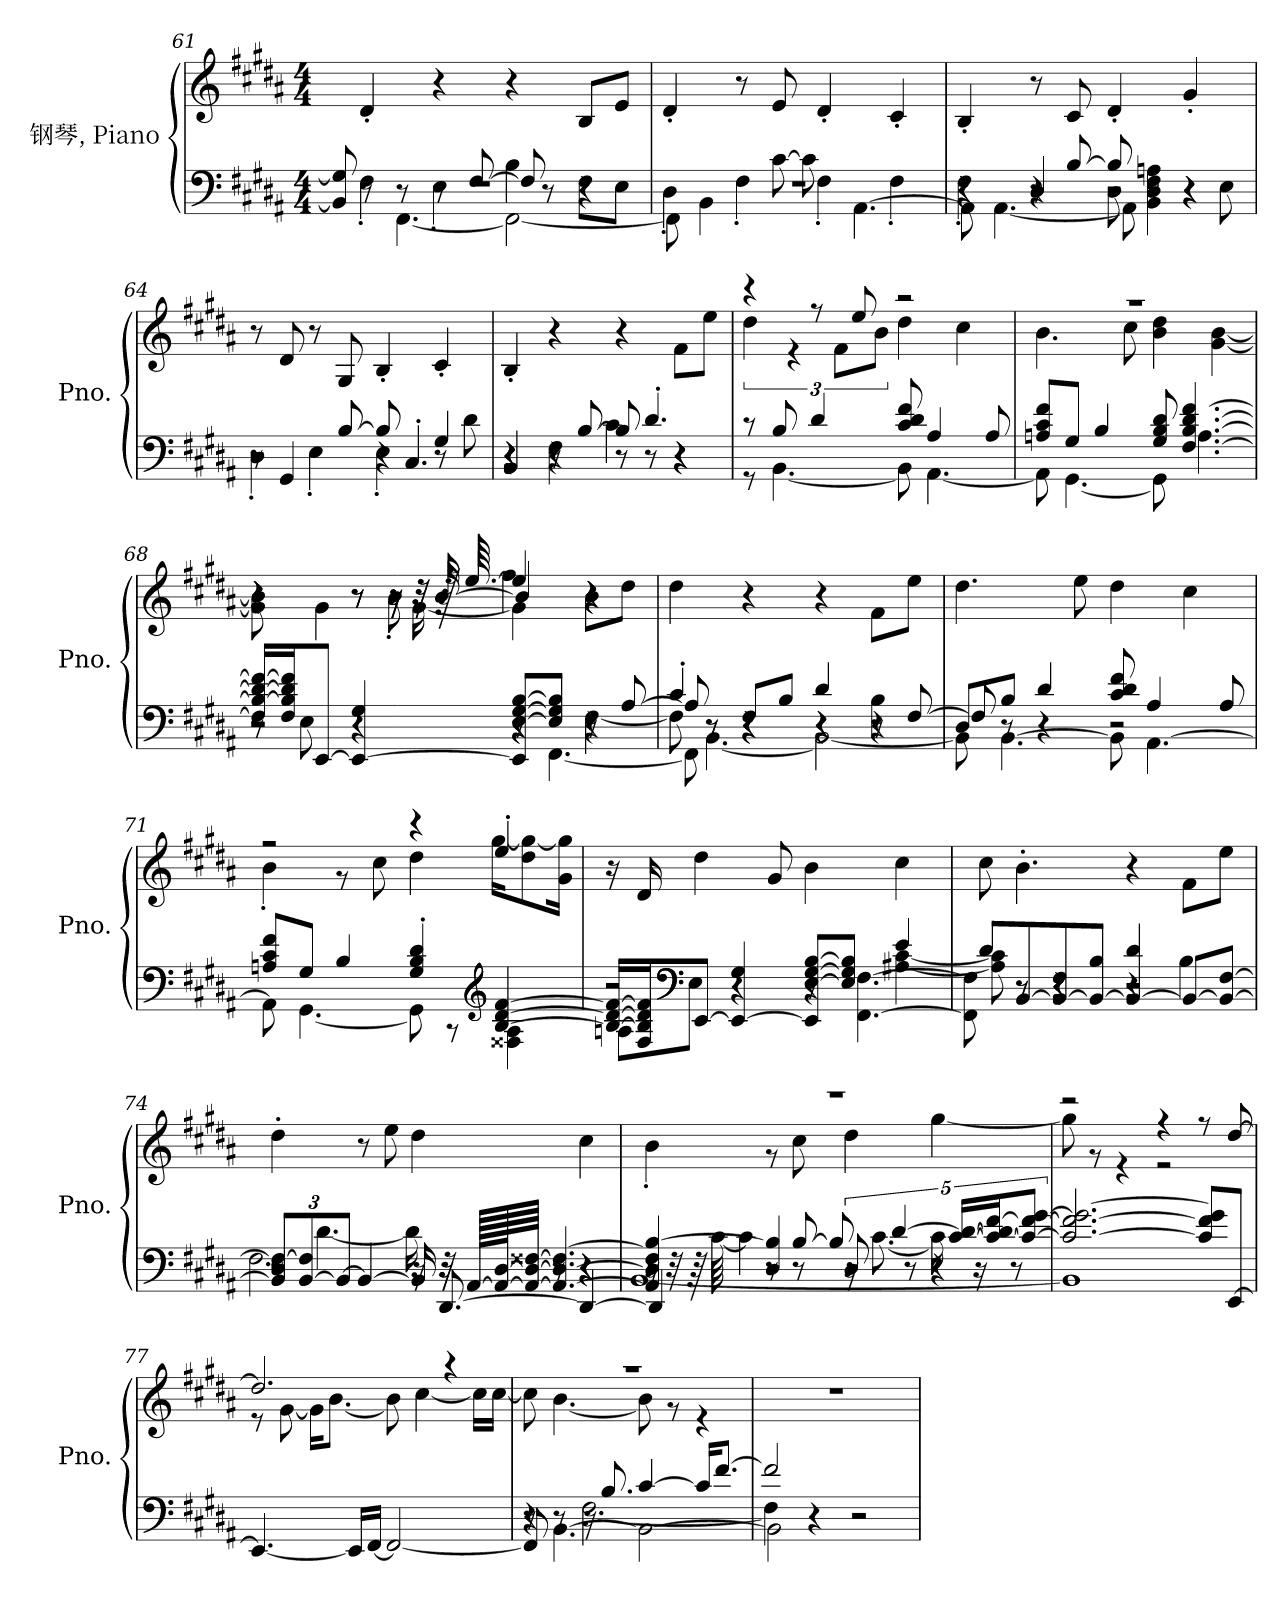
**kern	**kern
*part1	*part1
*staff2	*staff1
*I"钢琴, Piano	*
*I'Pno.	*
*clefF4	*clefG2
*k[f#c#g#d#a#]	*k[f#c#g#d#a#]
*M4/4	*M4/4
=61	=61
*^	*
*	*^	*
*	*	*^	*
1r	4F#'\	8BB/] 8G#/]	8r	4d#'/
.	.	8r	[4.FF#\	.
.	4E'\	8r	.	4r
.	.	[8F#/	.	.
.	4B\	8F#/]	2FF#\_	4r
.	.	8r	.	.
.	8F#\L	4r	.	8B/L
.	8E\J	.	.	8e/J
*	*	*v	*v	*
!!LO:LB:g=z
=62	=62	=62	=62
1r	4D#'\	8FF#\]	4d#'/
.	.	4BB\	.
.	4F#'\	.	8r
.	.	[8c#\	8e/
.	4F#'\	8c#\]	4d#'/
.	.	[4.AA#\	.
.	4F#'\	.	4c#'/
=63	=63	=63	=63
*	*	*^	*
4r	4F#'\	4r	8AA#\]	4B'/
.	.	.	[4.AA#\	.
8r	4r	4D#/	.	8r
[8B/	.	.	.	8c#/
8B/]	8D#\	2r	8AA#\]	4d#'/
8r	4BB\ 4D#\ 4F#\ 4An\	.	8r	.
4r	.	.	4r	4g#'/
.	8E\	.	.	.
*	*	*v	*v	*
=64	=64	=64	=64
2r	4D#'\	8r	8r
.	.	4GG#/	8d#/
.	4E'\	.	8r
.	.	[8B/	8G#/
4r	4E'\	8B/]	4B'/
.	.	4.C#'/	.
4G#/	8r	.	4c#'/
.	8d#\	.	.
=65	=65	=65	=65
4r	4r	4BB/	4B'/
8r	4F#\	4r	4r
[8B/	.	.	.
8B/]	4c#\	8r	4r
8r	.	4.d#'/	.
4r	4r	.	8f#\L
.	.	.	8ee\J
*	*v	*v	*
!!LO:LB:g=z
=66	=66	=66
*	*	*^
8r	8r	4r	6dd#\
8B/	[4.BB\	.	.
.	.	.	6r
4d#/	.	8r	.
.	.	.	12f#\L
.	.	8ee/	.
.	.	.	12b\J
8c#/ 8d#/ 8f#/	8BB\]	2r	4dd#\
4A#/	[4.AA#\	.	.
.	.	.	4cc#\
8A#/	.	.	.
=67	=67	=67	=67
8An/ 8c#/ 8f#/L	8AA#\]	1r	4.b\
8G#/J	[4.GG#\	.	.
4B/	.	.	.
.	.	.	8cc#\
8G#/ 8B/ 8d#/	8GG#\]	.	4b\ 4dd#\
[4.F#/ [4.B/ [4.d#/ [4.f#/	4.A\	.	.
.	.	.	[4g#\ [4b\
=68	=68	=68	=68
*^	*^	*^	*^
16F#/] 16B/_ 16d#/_ 16f#/_LL	2r	2r	8r	4r	8g#\] 8b\]	4r	4r
16F#/ 16B/] 16d#/] 16f#/]J	.	.	.	.	.	.	.
[8EE/J	.	.	8E\	.	4g#\	.	.
4EE/_ 4G#/	.	.	4r	8r	.	8r	8r
.	.	.	.	16r	8b'\	16r	16r
.	.	.	.	32r	.	32r	[16g#\
.	.	.	.	128r	.	[32b/	.
.	.	.	.	[64.ee/	.	.	.
8EE/] [8E/ [8G#/ [8B/L	4r	4r	8r	4ee/]	4ff#\	4b/]	4g#\]
8E/] 8G#/] 8B/]J	.	.	[4.FF#\	.	.	.	.
4r	[4F#\	8r	.	4r	8b\L	4r	4r
.	.	[8A#/	.	.	8dd#\J	.	.
*	*	*	*	*v	*v	*v	*v
!!LO:PB:g=z
=69	=69	=69	=69	=69
4c#'/	8F#\]	8A#/]	8FF#\]	4dd#\
.	8r	8r	[4.BB\	.
8F#/L	4r	4r	.	4r
8B/J	.	.	.	.
4d#/	4r	4r	2BB\_	4r
4r	4B\	8r	.	8f#\L
.	.	[8F#/	.	8ee\J
*	*	*v	*v	*
=70	=70	=70	=70
8D#/L	8F#/]	8BB\]	4.dd#\
8B/J	8r	[4.BB\	.
4d#/	4r	.	.
.	.	.	8ee\
8c#/ 8d#/ 8f#/	2r	8BB\]	4dd#\
4A#/	.	[4.AA#\	.
.	.	.	4cc#\
8A#/	.	.	.
*	*v	*v	*
=71	=71	=71
*	*	*^
8An/ 8c#/ 8f#/L	8AA#\]	2r	4b'\
8G#/J	[4.GG#\	.	.
4B/	.	.	8r
.	.	.	8cc#\
4G#/' 4B/' 4d#/'	8GG#\]	4r	4dd#\
.	8r	.	.
*clefG2	*	*	*
[4B/ [4d#/ [4f#/	4F##X\ 4A\	4ee'/	[16gg#\KL
.	.	.	8dd#\ 8gg#\_
.	.	.	16g#\ 16gg#\]Jk
*	*	*v	*v
!!LO:LB:g=z
=72	=72	=72
*	*^	*
16B/_ 16d#/_ 16f#/_LL	2r	8An\L	16r
16F#/ 16B/] 16d#/] 16f#/]J	.	.	16d#/
*clefF4	*	*	*
[8EE/J	.	8E\J	4dd#\
4EE/_ 4G#/	.	4r	.
.	.	.	8g#/
8EE/] [8E/ [8G#/ [8B/L	4r	8r	4b\
8E/] 8G#/] 8B/]J	.	[4.FF#\ [4.F#\	.
4e/	[4A#X\ [4c#\	.	4cc#\
=73	=73	=73	=73
8d#/L	8A#\] 8c#\]	8FF#\] 8F#\]	8cc#\
[8BB/	8r	8r	4.b'\
8BB/_ 8F#/	4r	4r	.
8BB/_ 8B/J	.	.	.
4BB/_ 4d#/	2r	4r	4r
8BB/L_	.	4B\	8f#\L
8BB/_ [8F#/J	.	.	8ee\J
*v	*v	*v	*
!!LO:LB:g=z
=74	=74
*Xbrackettup	*
*^	*
*	*^	*
*	*	*^	*
12BB/] 12D#/ 12F#/_L	2.F#\	2r	8r	4dd#'\
[12BB/ 12F#/]	.	.	.	.
.	.	.	[4.d#\	.
12BB/J_	.	.	.	.
4BB/_	.	.	.	8r
.	.	.	.	8ee\
16BB/]	.	16r	16d#\]	4dd#\
32r	.	[8.DD#/	16r	.
[128AA#/LLLLL	.	.	.	.
128AA#/_ [128D#/J	.	.	.	.
64AA#/_ 64D#/_ [64F##X/JJJJ	.	.	.	.
4.AA#/_ 4.D#/_ 4.F##/_	.	.	8r	.
.	4r	4DD#/_	4r	4cc#\
!!LO:LB:g=z
=75	=75	=75	=75	=75
*	*	*	*	*^
4AA#/] 4D#/] 4F##/] [4B/	[1BB	4DD#/]	16r	1r	4b'\
.	.	.	32r	.	.
.	.	.	64r	.	.
.	.	.	[64c#\	.	.
.	.	.	4c#\]	.	.
4D#/ 4B/]	.	8r	.	.	8r
.	.	[8B/	8r	.	8cc#\
*brackettup	*	*	*	*	*
10D#/	.	8B/]	16r	.	4dd#\
.	.	.	[8.c#\	.	.
[5d#/	.	.	.	.	.
.	.	8r	.	.	.
.	.	4r	16c#\]	.	[4gg#\
[20c#/ 20d#/_LL	.	.	.	.	.
.	.	.	16r	.	.
20c#/_ 20d#/] [20f#/J	.	.	.	.	.
.	.	.	8r	.	.
10c#/_ 10f#/_ [10g#/J	.	.	.	.	.
*	*v	*v	*v	*	*
=76	=76	=76	=76
2.c#/_ 2.f#/_ 2.g#/_	1BB]	2r	8gg#\]
.	.	.	8r
.	.	.	4r
.	.	4r	2r
8c#/] 8f#/] 8g#/]L	.	8r	.
[8EE/J	.	[8dd#/	.
*v	*v	*	*
!!LO:LB:g=z	!!
=77	=77	=77
4.EE/_	2.dd#/]	8r
.	.	[8g#\
.	.	16g#\KL]
.	.	[8.b\J
16EE/LL]	.	.
[16FF#/JJ	.	.
2FF#/_	.	8b\]
.	.	[4cc#\
.	4r	.
.	.	16cc#\LL]
.	.	[16cc#\JJ
=78	=78	=78
*^	*	*
*	*^	*	*
8FF#/]	4r	8r	1r	8cc#\]
8r	.	[4.BB\	.	[4.b\
16r	[2.F#\	.	.	.
8.B/	.	.	.	.
[4c#/	.	2BB\_	.	8b\]
.	.	.	.	8r
16c#/KL]	.	.	.	4r
[8.f#/J	.	.	.	.
*	*	*	*v	*v
=79	=79	=79	=79
2f#/]	4F#\]	2BB\]	1r
.	4r	.	.
2r	2r	2r	.
*v	*v	*v	*
=	=
*-	*-
